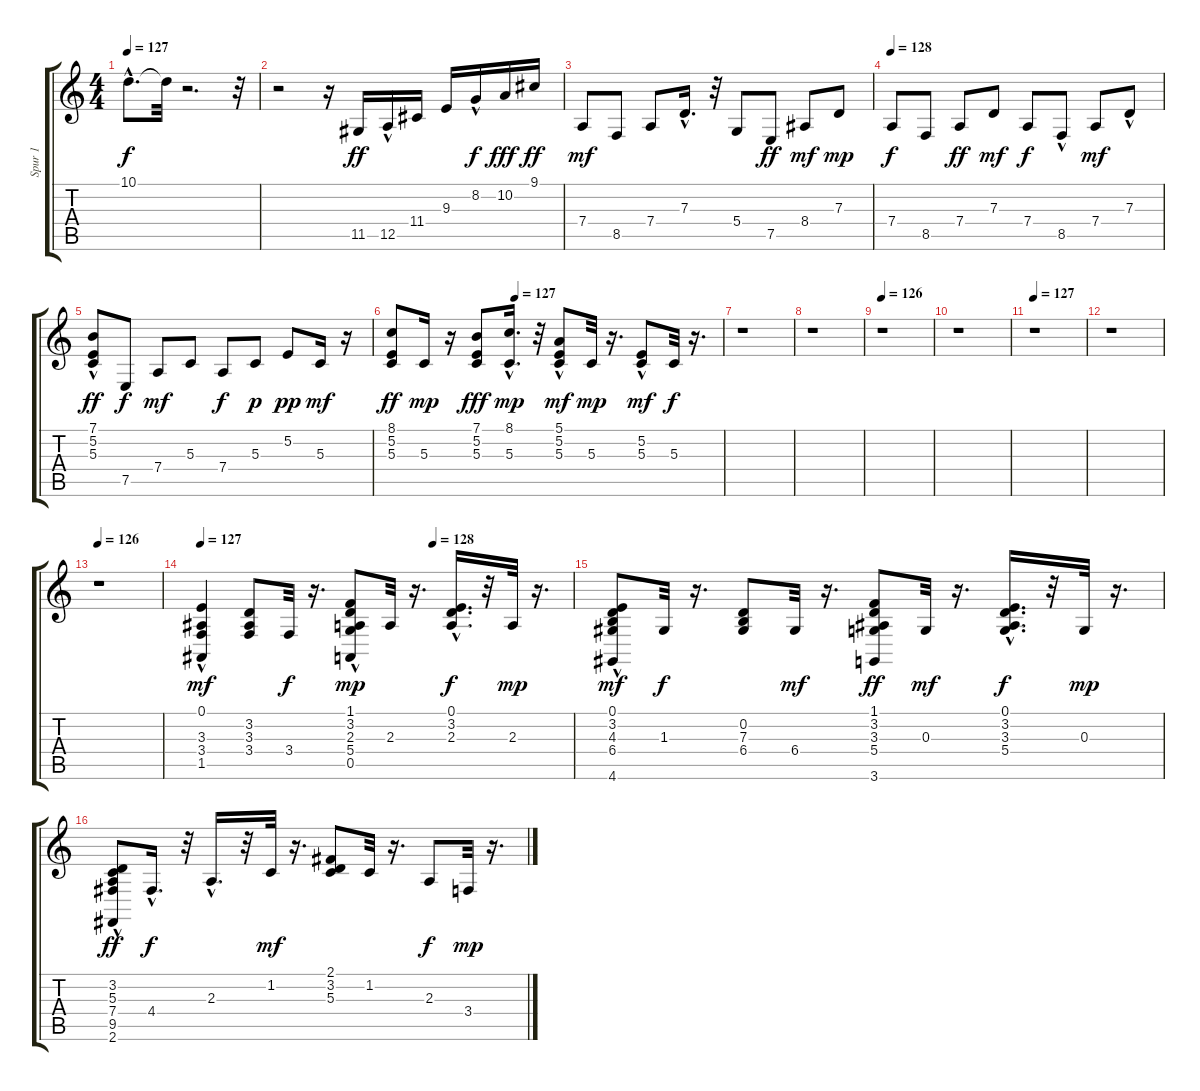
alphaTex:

\track ("Spur 1" "Spur 1") {instrument brightacousticpiano}
\staff {score tabs}
\tuning (E4 B3 G3 D3 A2 E2) {hide}
\ts (4 4)
\tempo 127
\clef g2
\ks c
10.1{hac}.8{d dy f} 10.1{t}.32 r.2{d} r.32 |
r.2 r.16 11.5.16{dy ff} 12.5{hac}.16 11.4.16 9.3.16 8.2{hac}.16{dy f} 10.2.16{dy fff} 9.1.16{dy ff} |
7.4.8{dy mf} 8.5.8 7.4.8 7.3{hac}.16{d} r.32 5.4.8 7.5.8{dy ff} 8.4.8{dy mf} 7.3.8{dy mp} |
\tempo 128
7.4.8{dy f} 8.5.8 7.4.8{dy ff} 7.3.8{dy mf} 7.4.8{dy f} 8.5{hac}.8 7.4.8{dy mf} 7.3{hac}.8 |
(7.1{hac} 5.2{hac} 5.3).8{dy ff} 7.5.8{dy f} 7.4.8{dy mf} 5.3.8 7.4.8{dy f} 5.3.8{dy p} 5.2.8{dy pp} 5.3.16{dy mf} r.16 |
\tempo (127 0.375)
(8.1 5.2 5.3).8{dy ff} 5.3.16{dy mp} r.16 (7.1 5.2 5.3).8{dy fff} (8.1{hac} 5.3).16{d dy mp} r.32 (5.1 5.2 5.3{hac}).8{dy mf} 5.3.32{dy mp} r.16{d} (5.2 5.3{hac}).8{dy mf} 5.3.32{dy f} r.16{d} |
r.1 |
r.1 |
\tempo 126
r.1 |
r.1 |
\tempo 127
r.1 |
r.1 |
\tempo 126
r.1 |
\tempo 127
\tempo (128 0.625)
(0.1 3.3 3.4{hac} 1.5{hac}).4{dy mf} (3.2 3.3 3.4).8 3.4.32{dy f} r.16{d} (1.1 3.2 2.3 5.4 0.5{hac}).8{dy mp} 2.3.32 r.16{d} (0.1{hac} 3.2{hac} 2.3).16{d dy f} r.32 2.3.32{dy mp} r.16{d} |
(0.1 3.2 4.3 6.4{hac} 4.6{hac}).8{dy mf} 1.3.32{dy f} r.16{d} (0.2 7.3 6.4).8 6.4.32{dy mf} r.16{d} (1.1 3.2 3.3 5.4 3.6).8{dy ff} 0.3.32{dy mf} r.16{d} (0.1{hac} 3.2{hac} 3.3{hac} 5.4).16{d dy f} r.32 0.3.32{dy mp} r.16{d} |
(3.2 5.3 7.4 9.5 2.6{hac}).8{dy ff} 4.4{hac}.16{d dy f} r.32 2.3{hac}.16{d} r.32 1.2.32{dy mf} r.16{d} (2.1 3.2 5.3).8 1.2.32 r.16{d} 2.3.8{dy f} 3.4.32{dy mp} r.16{d}
